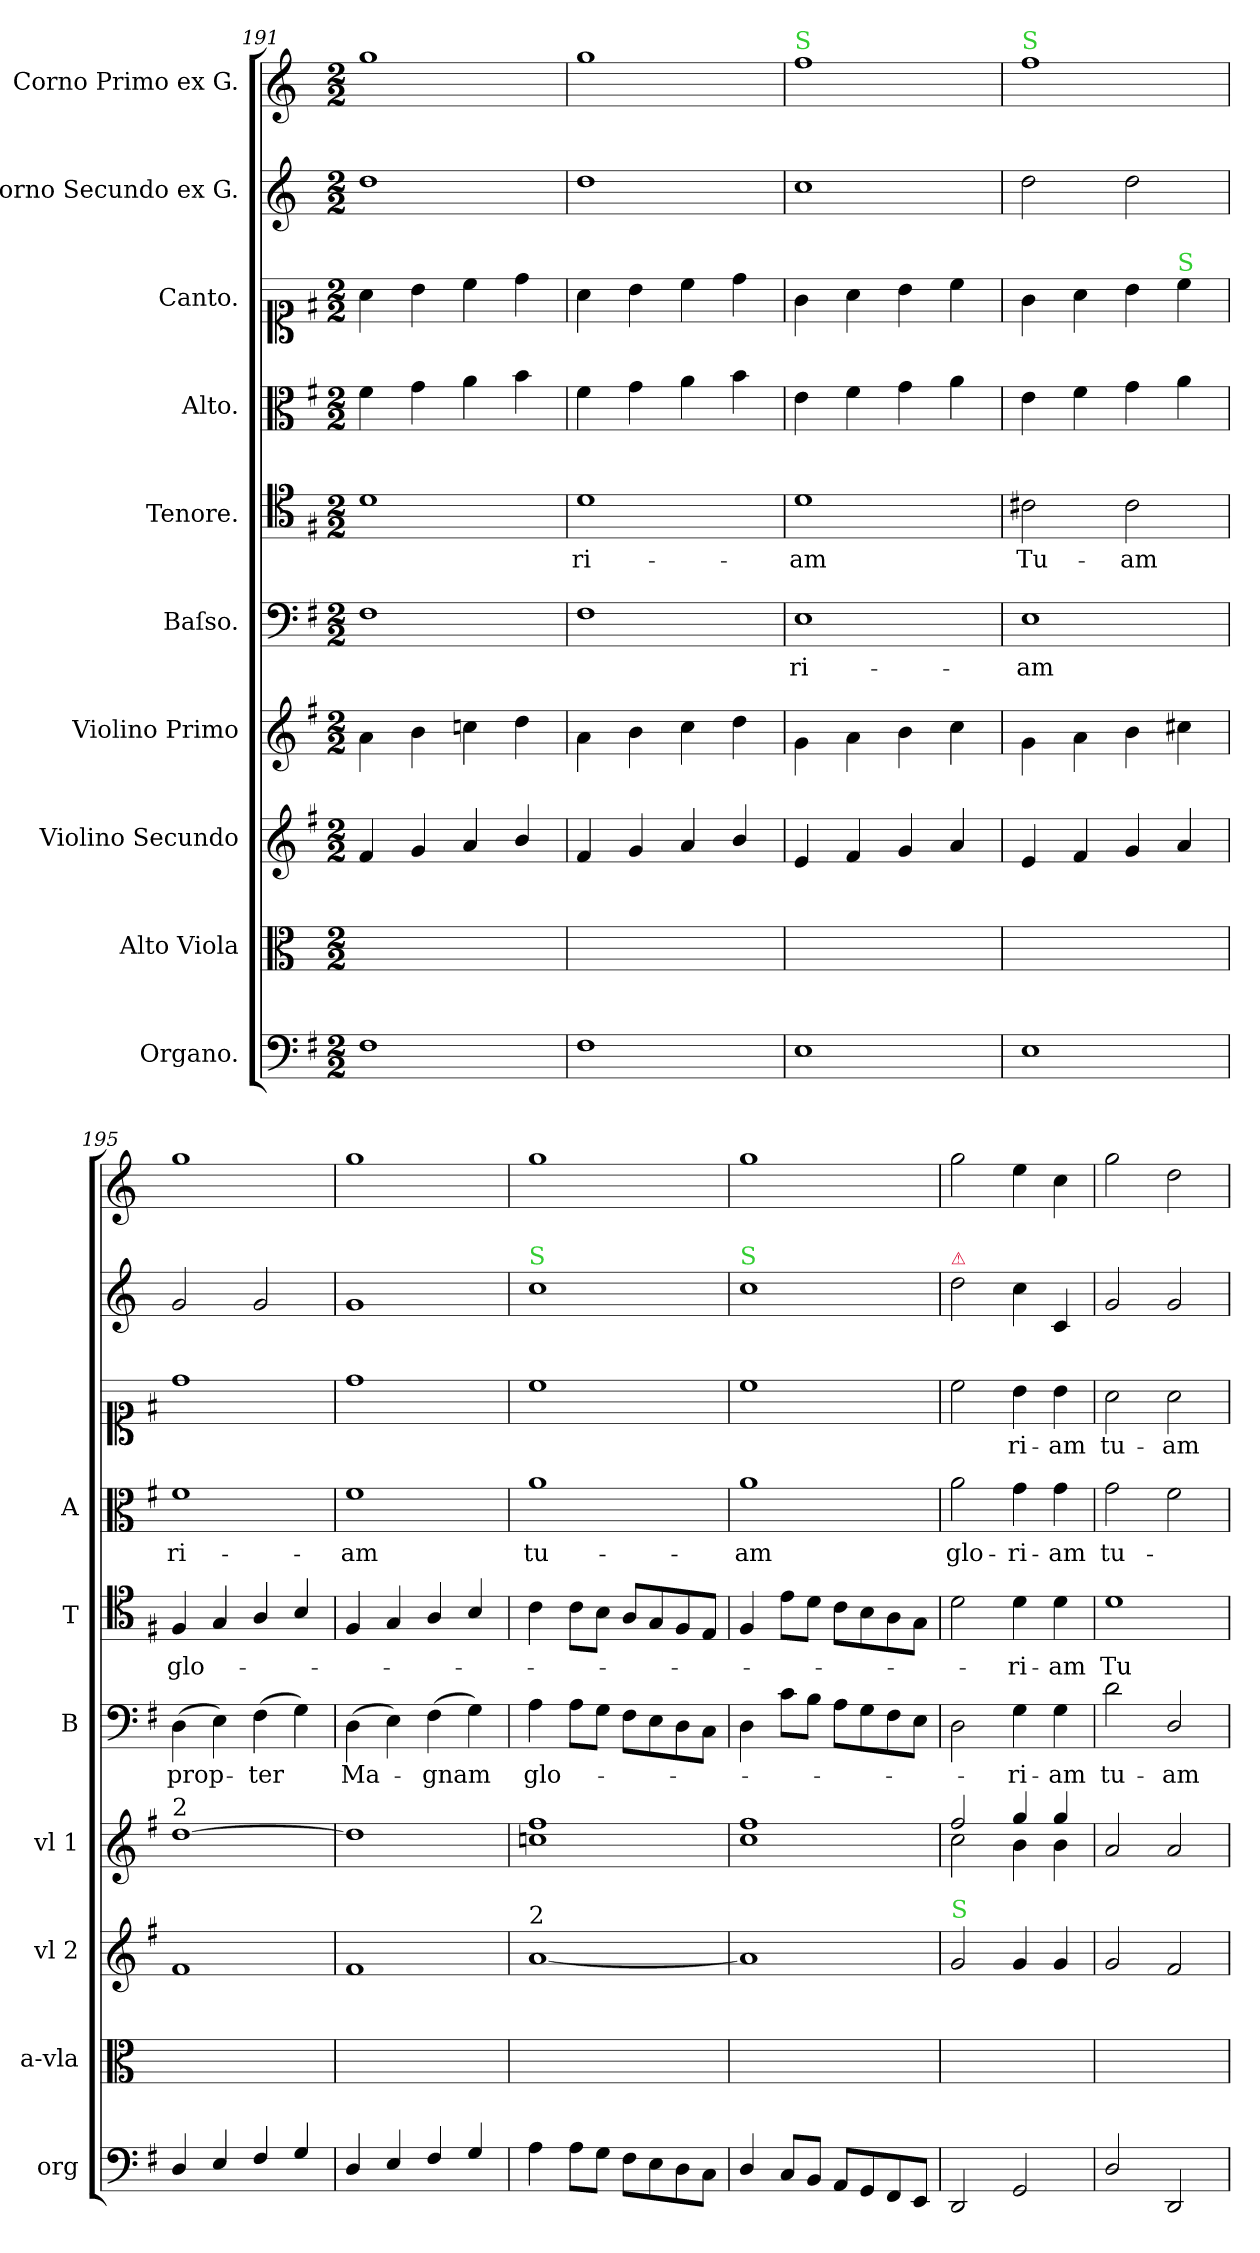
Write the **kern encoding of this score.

**kern	**kern	**kern	**kern	**kern	**text	**kern	**text	**kern	**text	**kern	**text	**kern	**kern
*part10	*part9	*part8	*part7	*part6	*part6	*part5	*part5	*part4	*part4	*part3	*part3	*part2	*part1
*staff10	*staff9	*staff8	*staff7	*staff6	*staff6	*staff5	*staff5	*staff4	*staff4	*staff3	*staff3	*staff2	*staff1
*I"Organo.	*I"Alto Viola	*I"Violino Secundo	*I"Violino Primo	*I"Baſso.	*	*I"Tenore.	*	*I"Alto.	*	*I"Canto.	*	*I"Corno Secundo ex G.	*I"Corno Primo ex G.
*I'org	*I'a-vla	*I'vl 2	*I'vl 1	*I'B	*	*I'T	*	*I'A	*	*	*	*	*
*clefF4	*clefC3	*clefG2	*clefG2	*clefF4	*	*clefC4	*	*clefC3	*	*clefC1	*	*clefG2	*clefG2
*	*	*	*	*	*	*	*	*	*	*	*	*ITrd3c5	*ITrd3c5
*k[f#]	*k[]	*k[f#]	*k[f#]	*k[f#]	*	*k[f#]	*	*k[f#]	*	*k[f#]	*	*	*
*M2/2	*M2/2	*M2/2	*M2/2	*M2/2	*	*M2/2	*	*M2/2	*	*M2/2	*	*M2/2	*M2/2
=191	=191	=191	=191	=191	=191	=191	=191	=191	=191	=191	=191	=191	=191
1F#	1ryy	4f#/	4a\	1F#	.	1d	.	4f#\	.	4a\	.	1a	1dd
.	.	4g/	4b\	.	.	.	.	4g\	.	4b\	.	.	.
.	.	4a/	4ccn\	.	.	.	.	4a\	.	4cc\	.	.	.
.	.	4b/	4dd\	.	.	.	.	4b\	.	4dd\	.	.	.
=192	=192	=192	=192	=192	=192	=192	=192	=192	=192	=192	=192	=192	=192
1F#	1ryy	4f#/	4a\	1F#	.	1d	-ri-	4f#\	.	4a\	.	1a	1dd
.	.	4g/	4b\	.	.	.	.	4g\	.	4b\	.	.	.
.	.	4a/	4cc\	.	.	.	.	4a\	.	4cc\	.	.	.
.	.	4b/	4dd\	.	.	.	.	4b\	.	4dd\	.	.	.
=193	=193	=193	=193	=193	=193	=193	=193	=193	=193	=193	=193	=193	=193
!	!	!	!	!	!	!	!	!	!	!	!	!	!LO:TX:a:color=limegreen:t=S
1E	1ryy	4e/	4g\	1E	-ri-	1d	-am	4e\	.	4g\	.	1g	1cc
.	.	4f#/	4a\	.	.	.	.	4f#\	.	4a\	.	.	.
.	.	4g/	4b\	.	.	.	.	4g\	.	4b\	.	.	.
.	.	4a/	4cc\	.	.	.	.	4a\	.	4cc\	.	.	.
=194	=194	=194	=194	=194	=194	=194	=194	=194	=194	=194	=194	=194	=194
!	!	!	!	!	!	!	!	!	!	!	!	!	!LO:TX:a:color=limegreen:t=S
1E	1ryy	4e/	4g\	1E	-am	2c#X\	Tu-	4e\	.	4g\	.	2a\	1cc
.	.	4f#/	4a\	.	.	.	.	4f#\	.	4a\	.	.	.
.	.	4g/	4b\	.	.	2c#\	-am	4g\	.	4b\	.	2a\	.
!	!	!	!	!	!	!	!	!	!	!LO:TX:a:color=limegreen:t=S	!	!	!
.	.	4a/	4cc#X\	.	.	.	.	4a\	.	4cc\	.	.	.
=195	=195	=195	=195	=195	=195	=195	=195	=195	=195	=195	=195	=195	=195
!	!	!	!LO:TX:a:t=2	!	!	!	!	!	!	!	!	!	!
4D/	1ryy	1f#	[1dd	(4D\	prop-	4F#/	glo-	1f#	-ri-	1dd	.	2d/	1dd
4E/	.	.	.	4E\)	.	4G/	.	.	.	.	.	.	.
4F#/	.	.	.	(4F#\	-ter	4A/	.	.	.	.	.	2d/	.
4G/	.	.	.	4G\)	.	4B/	.	.	.	.	.	.	.
=196	=196	=196	=196	=196	=196	=196	=196	=196	=196	=196	=196	=196	=196
4D/	1ryy	1f#	1dd]	(4D\	Ma-	4F#/	.	1f#	-am	1dd	.	1d	1dd
4E/	.	.	.	4E\)	.	4G/	.	.	.	.	.	.	.
4F#/	.	.	.	(4F#\	-gnam	4A/	.	.	.	.	.	.	.
4G/	.	.	.	4G\)	.	4B/	.	.	.	.	.	.	.
=197	=197	=197	=197	=197	=197	=197	=197	=197	=197	=197	=197	=197	=197
!	!	!	!	!	!	!	!	!	!	!	!	!LO:TX:a:color=limegreen:t=S	!
!	!	!LO:TX:a:t=2	!	!	!	!	!	!	!	!	!	!	!
4A\	1ryy	[1a	1ccn 1ff#	4A\	glo-	4c\	.	1a	tu-	1cc	.	1g	1dd
8A\L	.	.	.	8A\L	.	8c\L	.	.	.	.	.	.	.
8G\J	.	.	.	8G\J	.	8B\J	.	.	.	.	.	.	.
8F#\L	.	.	.	8F#\L	.	8A/L	.	.	.	.	.	.	.
8E\	.	.	.	8E\	.	8G/	.	.	.	.	.	.	.
8D\	.	.	.	8D\	.	8F#/	.	.	.	.	.	.	.
8C\J	.	.	.	8C\J	.	8E/J	.	.	.	.	.	.	.
=198	=198	=198	=198	=198	=198	=198	=198	=198	=198	=198	=198	=198	=198
!	!	!	!	!	!	!	!	!	!	!	!	!LO:TX:a:color=limegreen:t=S	!
4D/	1ryy	1a]	1cc 1ff#	4D\	.	4F#/	.	1a	-am	1cc	.	1g	1dd
8C/L	.	.	.	8c\L	.	8e\L	.	.	.	.	.	.	.
8BB/J	.	.	.	8B\J	.	8d\J	.	.	.	.	.	.	.
8AA/L	.	.	.	8A\L	.	8c\L	.	.	.	.	.	.	.
8GG/	.	.	.	8G\	.	8B\	.	.	.	.	.	.	.
8FF#/	.	.	.	8F#\	.	8A\	.	.	.	.	.	.	.
8EE/J	.	.	.	8E\J	.	8G\J	.	.	.	.	.	.	.
=199	=199	=199	=199	=199	=199	=199	=199	=199	=199	=199	=199	=199	=199
*	*	*	*^	*	*	*	*	*	*	*	*	*	*
!	!	!	!	!	!	!	!	!	!	!	!	!	!LO:TX:a:color=crimson:t=⚠	!
!	!	!LO:TX:a:color=limegreen:t=S	!	!	!	!	!	!	!	!	!	!	!	!
2DD/	1ryy	2g/	2ff#/	2cc\	2D\	.	2d\	.	2a\	glo-	2cc\	.	2a\	2dd\
2GG/	.	4g/	4gg/	4b\	4G\	-ri-	4d\	-ri-	4g\	-ri-	4b\	-ri-	4g\	4b\
.	.	4g/	4gg/	4b\	4G\	-am	4d\	-am	4g\	-am	4b\	-am	4G/	4g\
*	*	*	*v	*v	*	*	*	*	*	*	*	*	*	*
=200	=200	=200	=200	=200	=200	=200	=200	=200	=200	=200	=200	=200	=200
2D/	1ryy	2g/	2a/	2d\	tu-	1d	Tu-	2g\	tu-	2a\	tu-	2d/	2dd\
2DD/	.	2f#/	2a/	2D/	-am	.	.	2f#\	.	2a\	-am	2d/	2a\
=	=	=	=	=	=	=	=	=	=	=	=	=	=
*-	*-	*-	*-	*-	*-	*-	*-	*-	*-	*-	*-	*-	*-
